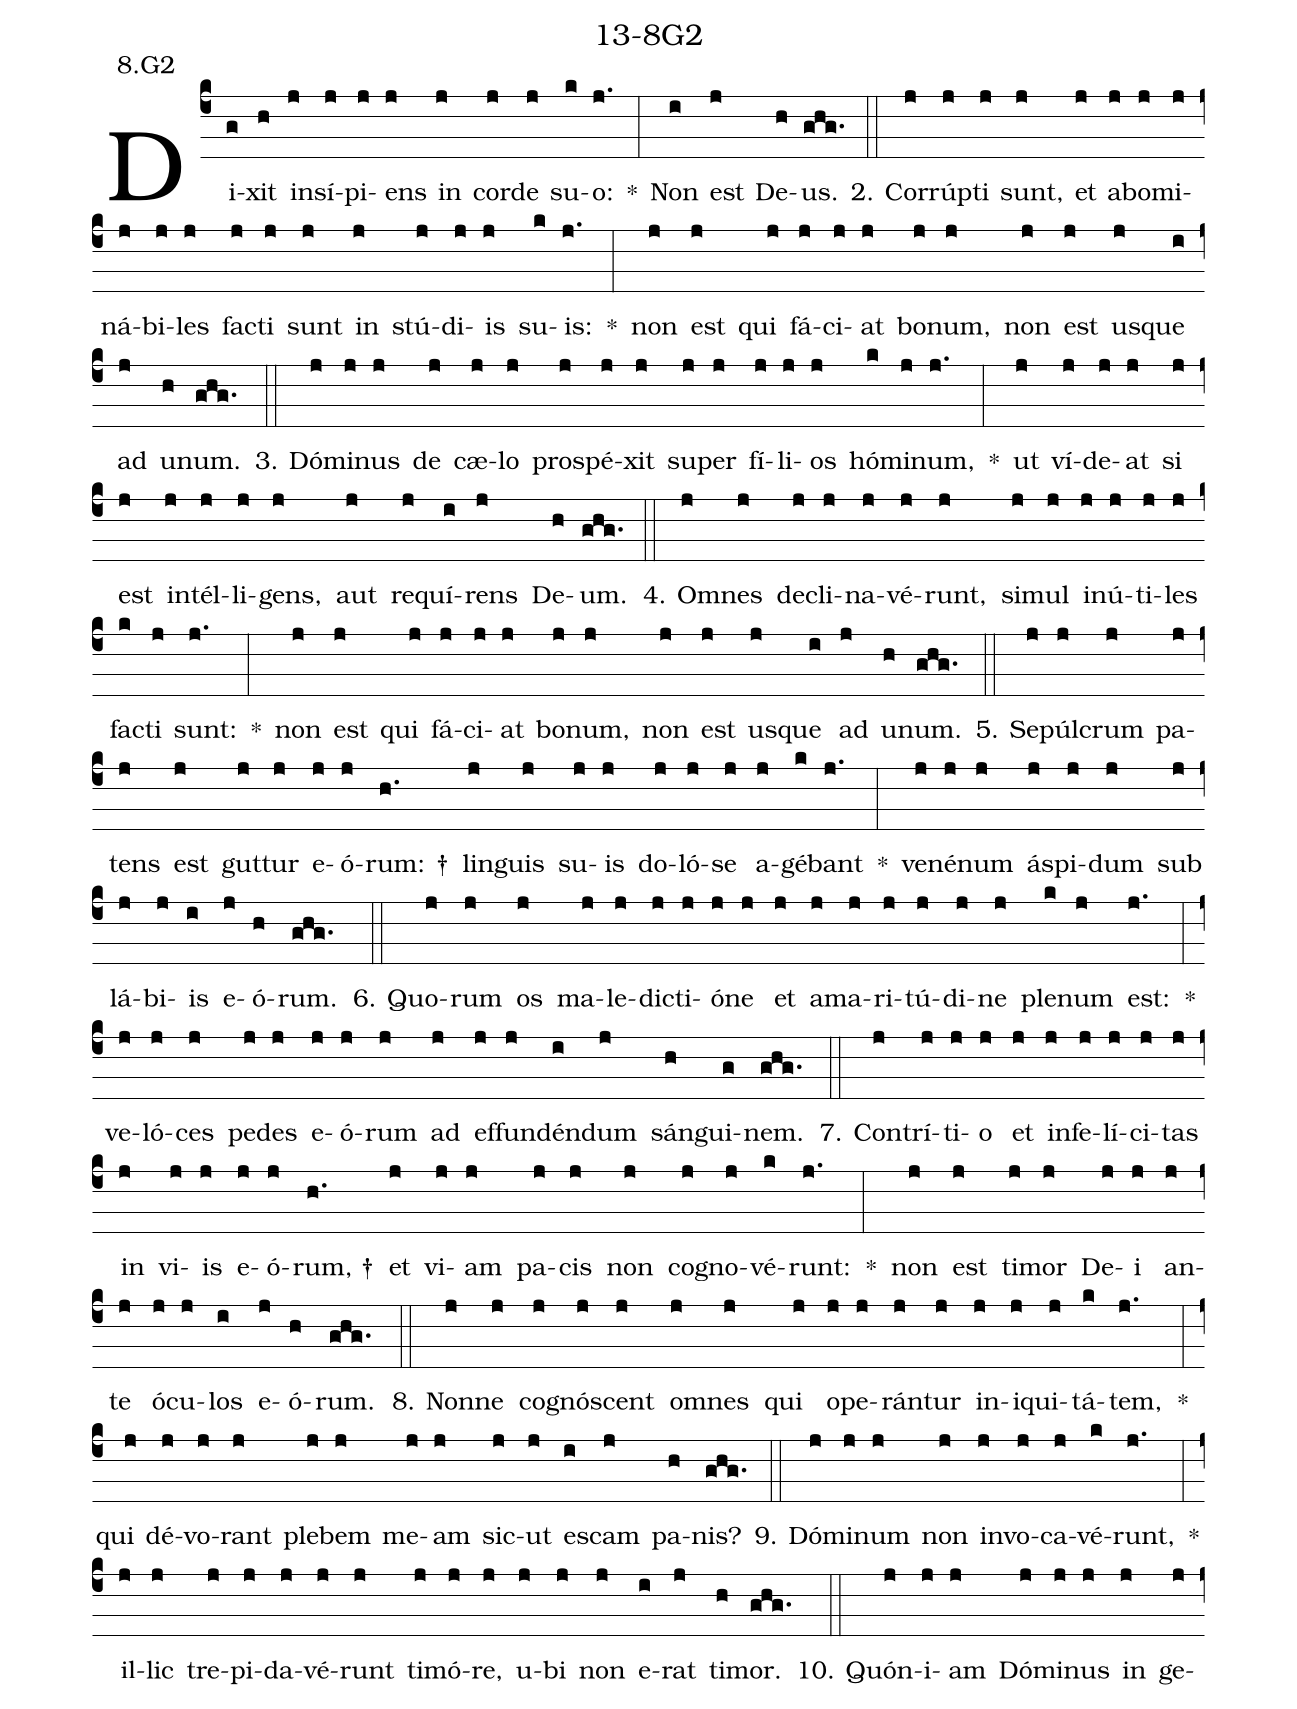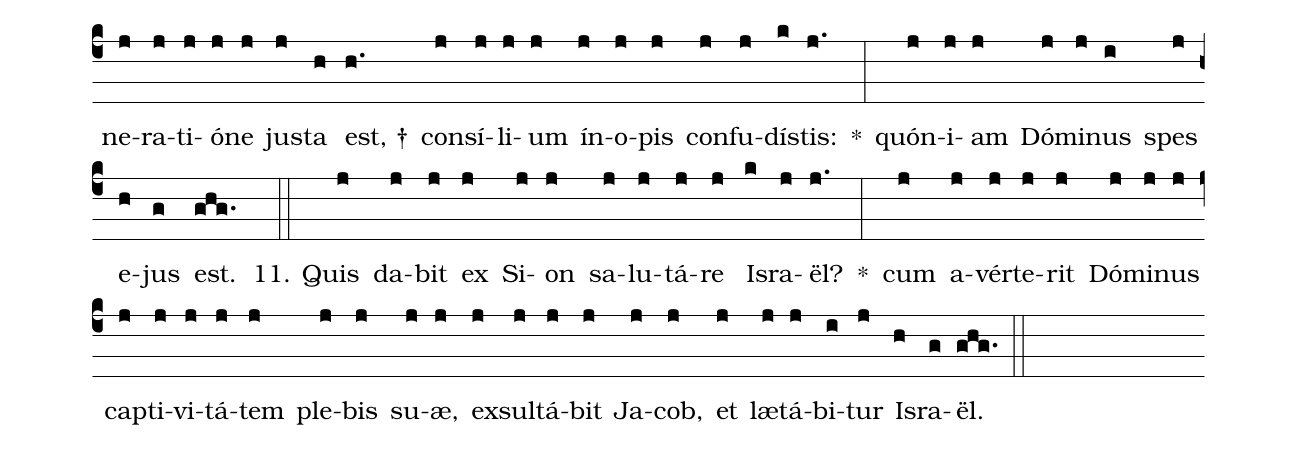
name: 13-8G2;
annotation: 8.G2;
%%
(c4)Di(g)xit(h) in(j)sí(j)pi(j)ens(j) in(j) cor(j)de(j) su(k)o:(j.) *(:) Non(i) est(j) De(h)us.(ghg.) (::)
2. Cor(j)rúp(j)ti(j) sunt,(j) et(j) ab(j)o(j)mi(j)ná(j)bi(j)les(j) fac(j)ti(j) sunt(j) in(j) stú(j)di(j)is(j) su(k)is:(j.) *(:) non(j) est(j) qui(j) fá(j)ci(j)at(j) bo(j)num,(j) non(j) est(j) us(j)que(i) ad(j) u(h)num.(ghg.) (::)
3. Dó(j)mi(j)nus(j) de(j) cæ(j)lo(j) pro(j)spé(j)xit(j) su(j)per(j) fí(j)li(j)os(j) hó(k)mi(j)num,(j.) *(:) ut(j) ví(j)de(j)at(j) si(j) est(j) in(j)tél(j)li(j)gens,(j) aut(j) re(j)quí(i)rens(j) De(h)um.(ghg.) (::)
4. Om(j)nes(j) de(j)cli(j)na(j)vé(j)runt,(j) si(j)mul(j) in(j)ú(j)ti(j)les(j) fac(k)ti(j) sunt:(j.) *(:) non(j) est(j) qui(j) fá(j)ci(j)at(j) bo(j)num,(j) non(j) est(j) us(j)que(i) ad(j) u(h)num.(ghg.) (::)
5. Se(j)púl(j)crum(j) pa(j)tens(j) est(j) gut(j)tur(j) e(j)ó(j)rum: †(h.) lin(j)guis(j) su(j)is(j) do(j)ló(j)se(j) a(j)gé(k)bant(j.) *(:) ve(j)né(j)num(j) ás(j)pi(j)dum(j) sub(j) lá(j)bi(j)is(i) e(j)ó(h)rum.(ghg.) (::)
6. Quo(j)rum(j) os(j) ma(j)le(j)dic(j)ti(j)ó(j)ne(j) et(j) a(j)ma(j)ri(j)tú(j)di(j)ne(j) ple(k)num(j) est:(j.) *(:) ve(j)ló(j)ces(j) pe(j)des(j) e(j)ó(j)rum(j) ad(j) ef(j)fun(j)dén(i)dum(j) sán(h)gui(g)nem.(ghg.) (::)
7. Con(j)trí(j)ti(j)o(j) et(j) in(j)fe(j)lí(j)ci(j)tas(j) in(j) vi(j)is(j) e(j)ó(j)rum, †(h.) et(j) vi(j)am(j) pa(j)cis(j) non(j) co(j)gno(j)vé(k)runt:(j.) *(:) non(j) est(j) ti(j)mor(j) De(j)i(j) an(j)te(j) ó(j)cu(j)los(i) e(j)ó(h)rum.(ghg.) (::)
8. Non(j)ne(j) co(j)gnó(j)scent(j) om(j)nes(j) qui(j) o(j)pe(j)rán(j)tur(j) in(j)i(j)qui(j)tá(k)tem,(j.) *(:) qui(j) dé(j)vo(j)rant(j) ple(j)bem(j) me(j)am(j) sic(j)ut(j) es(i)cam(j) pa(h)nis?(ghg.) (::)
9. Dó(j)mi(j)num(j) non(j) in(j)vo(j)ca(j)vé(k)runt,(j.) *(:) il(j)lic(j) tre(j)pi(j)da(j)vé(j)runt(j) ti(j)mó(j)re,(j) u(j)bi(j) non(j) e(i)rat(j) ti(h)mor.(ghg.) (::)
10. Quón(j)i(j)am(j) Dó(j)mi(j)nus(j) in(j) ge(j)ne(j)ra(j)ti(j)ó(j)ne(j) jus(j)ta(h) est, †(h.) con(j)sí(j)li(j)um(j) ín(j)o(j)pis(j) con(j)fu(j)dís(k)tis:(j.) *(:) quón(j)i(j)am(j) Dó(j)mi(j)nus(i) spes(j) e(h)jus(g) est.(ghg.) (::)
11. Quis(j) da(j)bit(j) ex(j) Si(j)on(j) sa(j)lu(j)tá(j)re(j) Is(k)ra(j)ël?(j.) *(:) cum(j) a(j)vér(j)te(j)rit(j) Dó(j)mi(j)nus(j) cap(j)ti(j)vi(j)tá(j)tem(j) ple(j)bis(j) su(j)æ,(j) ex(j)sul(j)tá(j)bit(j) Ja(j)cob,(j) et(j) læ(j)tá(j)bi(i)tur(j) Is(h)ra(g)ël.(ghg.) (::)
